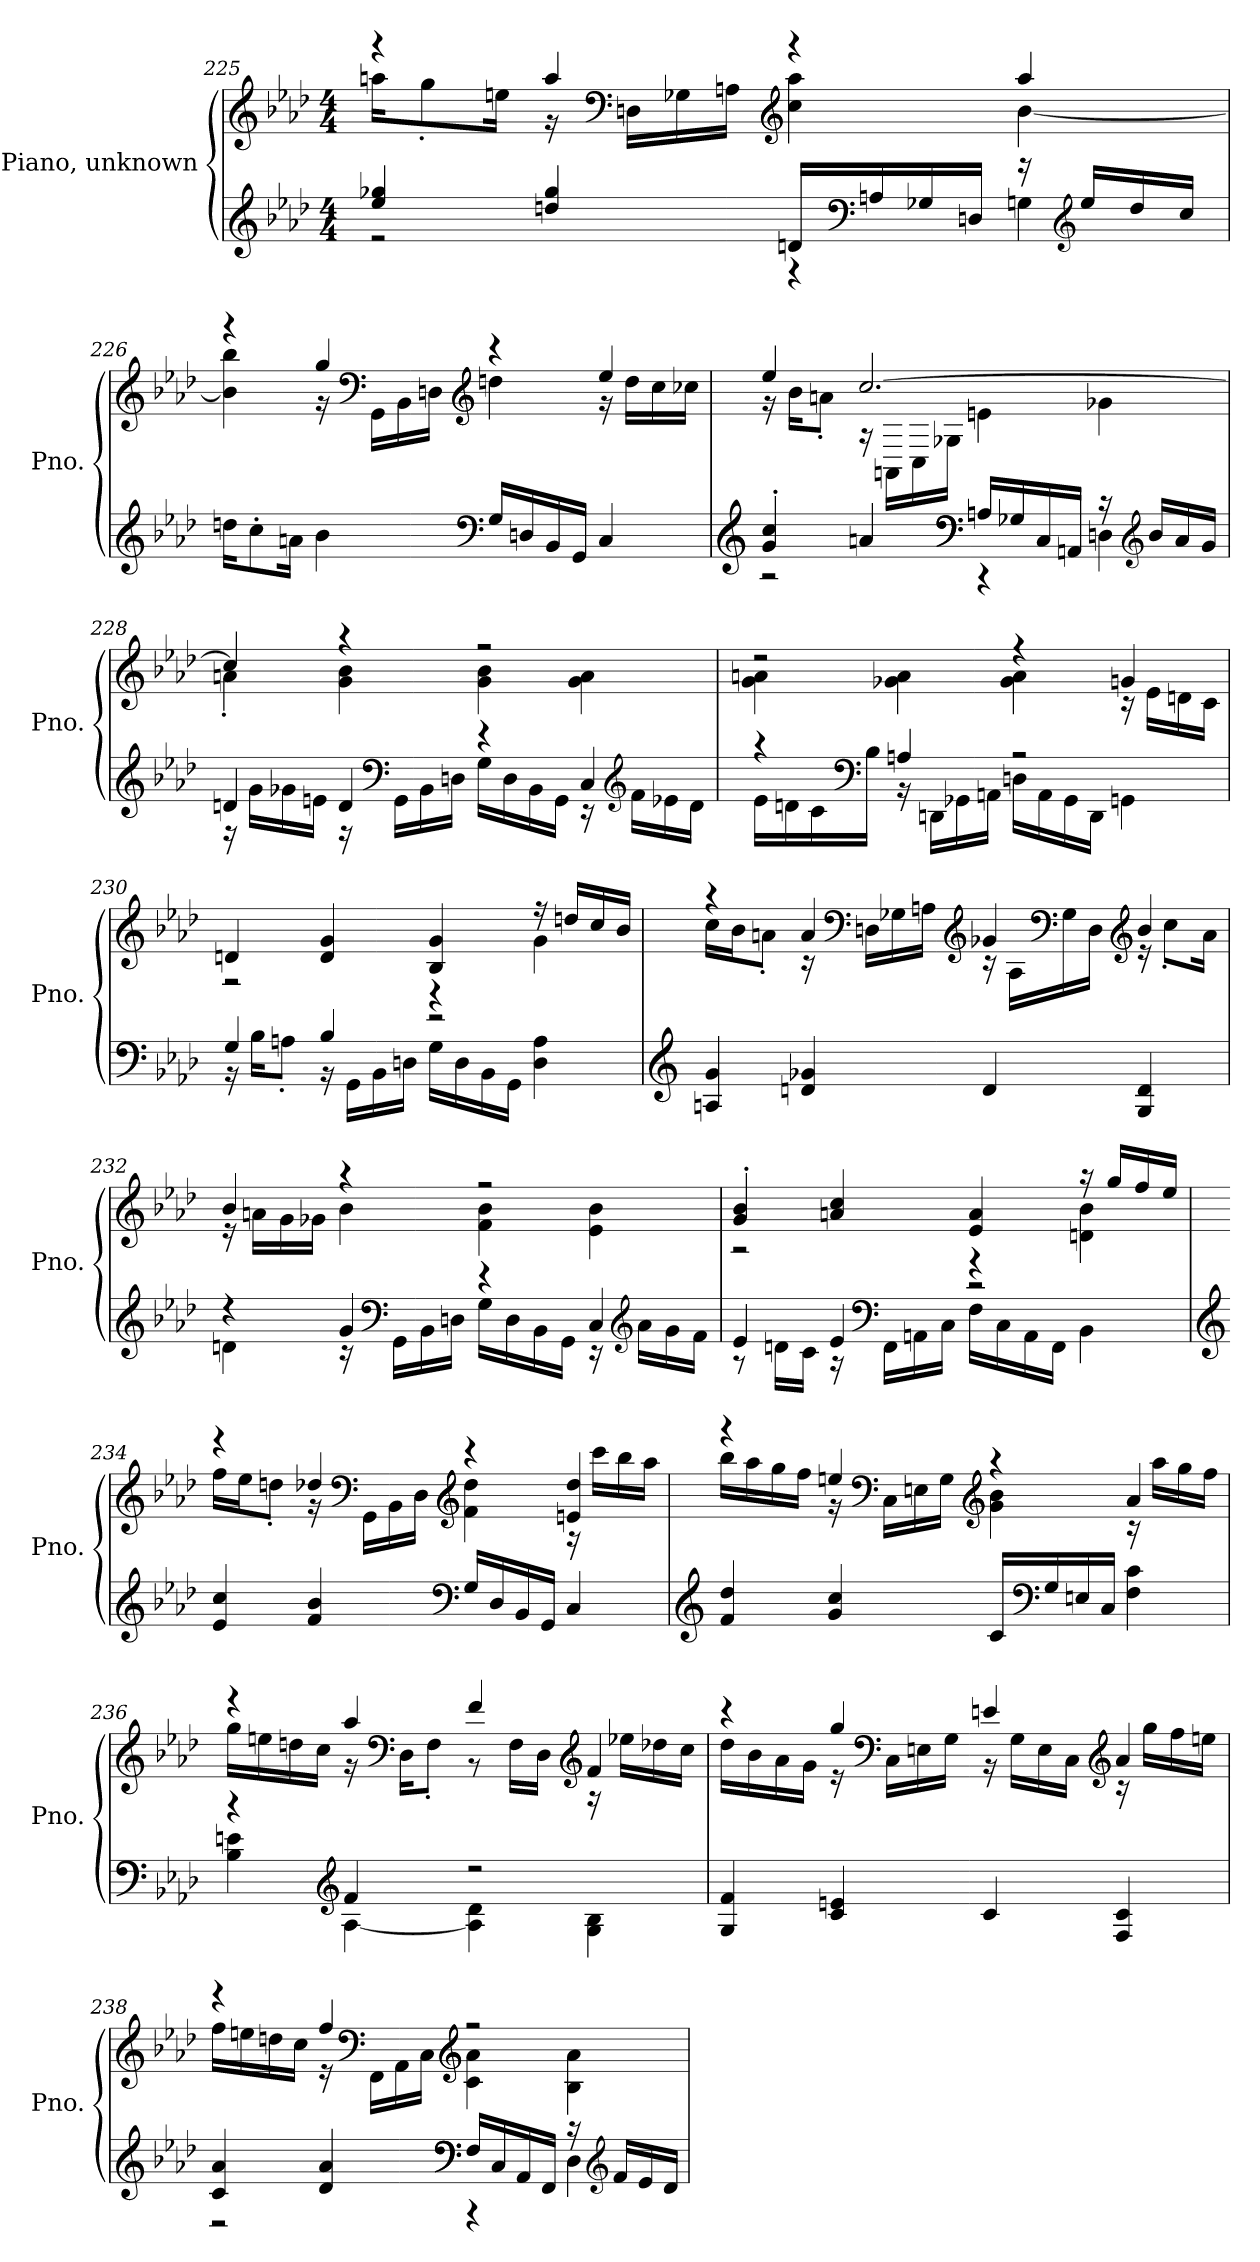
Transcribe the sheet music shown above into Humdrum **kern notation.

**kern	**kern
*part1	*part1
*staff2	*staff1
*I"Piano, unknown	*
*I'Pno.	*
!!LO:LB:g=z
*clefG2	*clefG2
*k[b-e-a-d-]	*k[b-e-a-d-]
*M4/4	*M4/4
=225	=225
*^	*^
4ee-/ 4gg-X/	2r	4r	16aan\KL
.	.	.	8gg'\
.	.	.	16een\Jk
4ddn/ 4gg-/	.	4aa/	16r
*	*	*clefF4	*
.	.	.	16Dn\LL
.	.	.	16G-X\
.	.	.	16An\JJ
*	*	*clefG2	*
16dn/LL	4r	4r	4cc\ 4aa\
*clefF4	*	*	*
16An/	.	.	.
16G-X/	.	.	.
16Dn/JJ	.	.	.
16r	4Gn\	4aa/	[4b-\
*clefG2	*	*	*
16ee-/LL	.	.	.
16dd/	.	.	.
16cc/JJ	.	.	.
*v	*v	*	*
!!LO:LB:g=z	!!
=226	=226	=226
16ddn\KL	4r	4b-\] 4bb-\
8cc'\	.	.
16an\Jk	.	.
4b-\	4gg/	16r
*	*clefF4	*
.	.	16GG\LL
.	.	16BB-\
.	.	16Dn\JJ
*clefF4	*clefG2	*
16G/LL	4r	4ddn\
16Dn/	.	.
16BB-/	.	.
16GG/JJ	.	.
4C/	4ee-/	16r
.	.	16dd\LL
.	.	16cc\
.	.	16cc-X\JJ
!!LO:LB:g=z	!!
=227	=227	=227
*clefG2	*	*
*^	*	*
4g/' 4cc/'	2r	4ee-/	16r
.	.	.	16b-\KL
.	.	.	8an'\J
4an/	.	[2.cc/	16r
.	.	.	16AAn\LL
.	.	.	16C\
.	.	.	16G-X\JJ
*clefF4	*	*	*
16An/LL	4r	.	4en\
16G-X/	.	.	.
16C/	.	.	.
16AAn/JJ	.	.	.
16r	4Dn\	.	4g-X\
*clefG2	*	*	*
16b-/LL	.	.	.
16a/	.	.	.
16g/JJ	.	.	.
!!LO:LB:g=z	!!
=228	=228	=228	=228
4dn/	16r	4cc/]	4an'\
.	16g\LL	.	.
.	16g-X\	.	.
.	16en\JJ	.	.
4d/	16r	4r	4g\ 4b-\
*clefF4	*	*	*
.	16GG\LL	.	.
.	16BB-\	.	.
.	16Dn\JJ	.	.
4r	16G\LL	2r	4g\ 4b-\
.	16D\	.	.
.	16BB-\	.	.
.	16GG\JJ	.	.
4C/	16r	.	4g\ 4a\
*clefG2	*	*	*
.	16f\LL	.	.
.	16e-X\	.	.
.	16d\JJ	.	.
!!LO:PB:g=z	!!
=229	=229	=229	=229
4r	16e-\LL	2r	4g\ 4an\
.	16dn\	.	.
.	16c\	.	.
*clefF4	*	*	*
.	16B-\JJ	.	.
4An/	16r	.	4g-X\ 4a\
.	16DDn\LL	.	.
.	16GG-X\	.	.
.	16AAn\JJ	.	.
2r	16Dn\LL	4r	4g-\ 4a\
.	16AA\	.	.
.	16GG-\	.	.
.	16DD\JJ	.	.
.	4GGn\	4gn/	16r
.	.	.	16e-\LL
.	.	.	16dn\
.	.	.	16c\JJ
=230	=230	=230	=230
4G/	16r	4dn/	2r
.	16B-\KL	.	.
.	8An'\J	.	.
4B-/	16r	4d/ 4g/	.
.	16GG\LL	.	.
.	16BB-\	.	.
.	16Dn\JJ	.	.
2r	16G\LL	4B-/ 4g/	4r
.	16D\	.	.
.	16BB-\	.	.
.	16GG\JJ	.	.
.	4D\ 4A\	16r	4g\
.	.	16ddn/LL	.
.	.	16cc/	.
.	.	16b-/JJ	.
*v	*v	*	*
!!LO:LB:g=z	!!
=231	=231	=231
*clefG2	*	*
4An/ 4g/	4r	16cc\LL
.	.	16b-\J
.	.	8an'\J
4dn/ 4g-X/	4a/	16r
*	*clefF4	*
.	.	16Dn\LL
.	.	16G-X\
.	.	16An\JJ
*	*clefG2	*
4d/	4g-X/	16r
.	.	16A\LL
*	*clefF4	*
.	.	16G-\
.	.	16D\JJ
*	*clefG2	*
4G/ 4d/	4b-/	16r
.	.	8cc'\L
.	.	16a\Jk
!!LO:LB:g=z	!!
=232	=232	=232
*^	*	*
4r	4dn\	4b-/	16r
.	.	.	16an\LL
.	.	.	16g\
.	.	.	16g-X\JJ
4g/	16r	4r	4b-\
*clefF4	*	*	*
.	16GG\LL	.	.
.	16BB-\	.	.
.	16Dn\JJ	.	.
4r	16G\LL	2r	4f\ 4b-\
.	16D\	.	.
.	16BB-\	.	.
.	16GG\JJ	.	.
4C/	16r	.	4e-\ 4b-\
*clefG2	*	*	*
.	16a-\LL	.	.
.	16g\	.	.
.	16f\JJ	.	.
=233	=233	=233	=233
4e-/	8r	4g/' 4b-/'	2r
.	16dn\LL	.	.
.	16c\JJ	.	.
4e-/	16r	4an/ 4cc/	.
*clefF4	*	*	*
.	16FF\LL	.	.
.	16AAn\	.	.
.	16C\JJ	.	.
2r	16F\LL	4e-/ 4a/	4r
.	16C\	.	.
.	16AA\	.	.
.	16FF\JJ	.	.
.	4BB-\	16r	4dn\ 4b-\
.	.	16gg/LL	.
.	.	16ff/	.
.	.	16ee-/JJ	.
*v	*v	*	*
!!LO:LB:g=z	!!
=234	=234	=234
*clefG2	*	*
4e-/ 4cc/	4r	16ff\LL
.	.	16ee-\J
.	.	8ddn'\J
4f/ 4b-/	4dd-X/	16r
*	*clefF4	*
.	.	16GG\LL
.	.	16BB-\
.	.	16D-\JJ
*clefF4	*clefG2	*
16G/LL	4r	4f\ 4dd-\
16D-/	.	.
16BB-/	.	.
16GG/JJ	.	.
4C/	4en/ 4dd-/	16r
.	.	16ccc\LL
.	.	16bb-\
.	.	16aa-\JJ
!!LO:LB:g=z	!!
=235	=235	=235
*clefG2	*	*
4f/ 4dd-/	4r	16bb-\LL
.	.	16aa-\
.	.	16gg\
.	.	16ff\JJ
4g/ 4cc/	4een/	16r
*	*clefF4	*
.	.	16C\LL
.	.	16En\
.	.	16G\JJ
*	*clefG2	*
16c/LL	4r	4g\ 4b-\
*clefF4	*	*
16G/	.	.
16En/	.	.
16C/JJ	.	.
4F\ 4c\	4a-/	16r
.	.	16aa-\LL
.	.	16gg\
.	.	16ff\JJ
!!LO:LB:g=z	!!
=236	=236	=236
*^	*	*
4r	4B-\ 4en\	4r	16gg\LL
.	.	.	16een\
.	.	.	16ddn\
.	.	.	16cc\JJ
*clefG2	*	*	*
4f/	[4A-\	4aa-/	16r
*	*	*clefF4	*
.	.	.	16D-\KL
.	.	.	8F'\J
2r	4A-\] 4d-\	4f/	8r
.	.	.	16F\LL
.	.	.	16D-\JJ
*	*	*clefG2	*
.	4G\ 4B-\	4f/	16r
.	.	.	16ee-X\LL
.	.	.	16dd-X\
.	.	.	16cc\JJ
*v	*v	*	*
=237	=237	=237
4G/ 4f/	4r	16dd-\LL
.	.	16b-\
.	.	16a-\
.	.	16g\JJ
4c/ 4en/	4gg/	16r
*	*clefF4	*
.	.	16C\LL
.	.	16En\
.	.	16G\JJ
4c/	4en/	16r
.	.	16G\LL
.	.	16E\
.	.	16C\JJ
*	*clefG2	*
4F/ 4c/	4a-/	16r
.	.	16gg\LL
.	.	16ff\
.	.	16een\JJ
!!LO:PB:g=z	!!
=238	=238	=238
*^	*	*
4c/ 4a-/	2r	4r	16ff\LL
.	.	.	16een\
.	.	.	16ddn\
.	.	.	16cc\JJ
4d-/ 4a-/	.	4ff/	16r
*	*	*clefF4	*
.	.	.	16FF\LL
.	.	.	16AA-\
.	.	.	16C\JJ
*clefF4	*	*clefG2	*
16F/LL	4r	2r	4c\ 4a-\
16C/	.	.	.
16AA-/	.	.	.
16FF/JJ	.	.	.
16r	4D-\	.	4B-\ 4a-\
*clefG2	*	*	*
16f/LL	.	.	.
16e-/	.	.	.
16d-/JJ	.	.	.
*v	*v	*	*
*	*v	*v
=	=
*-	*-
